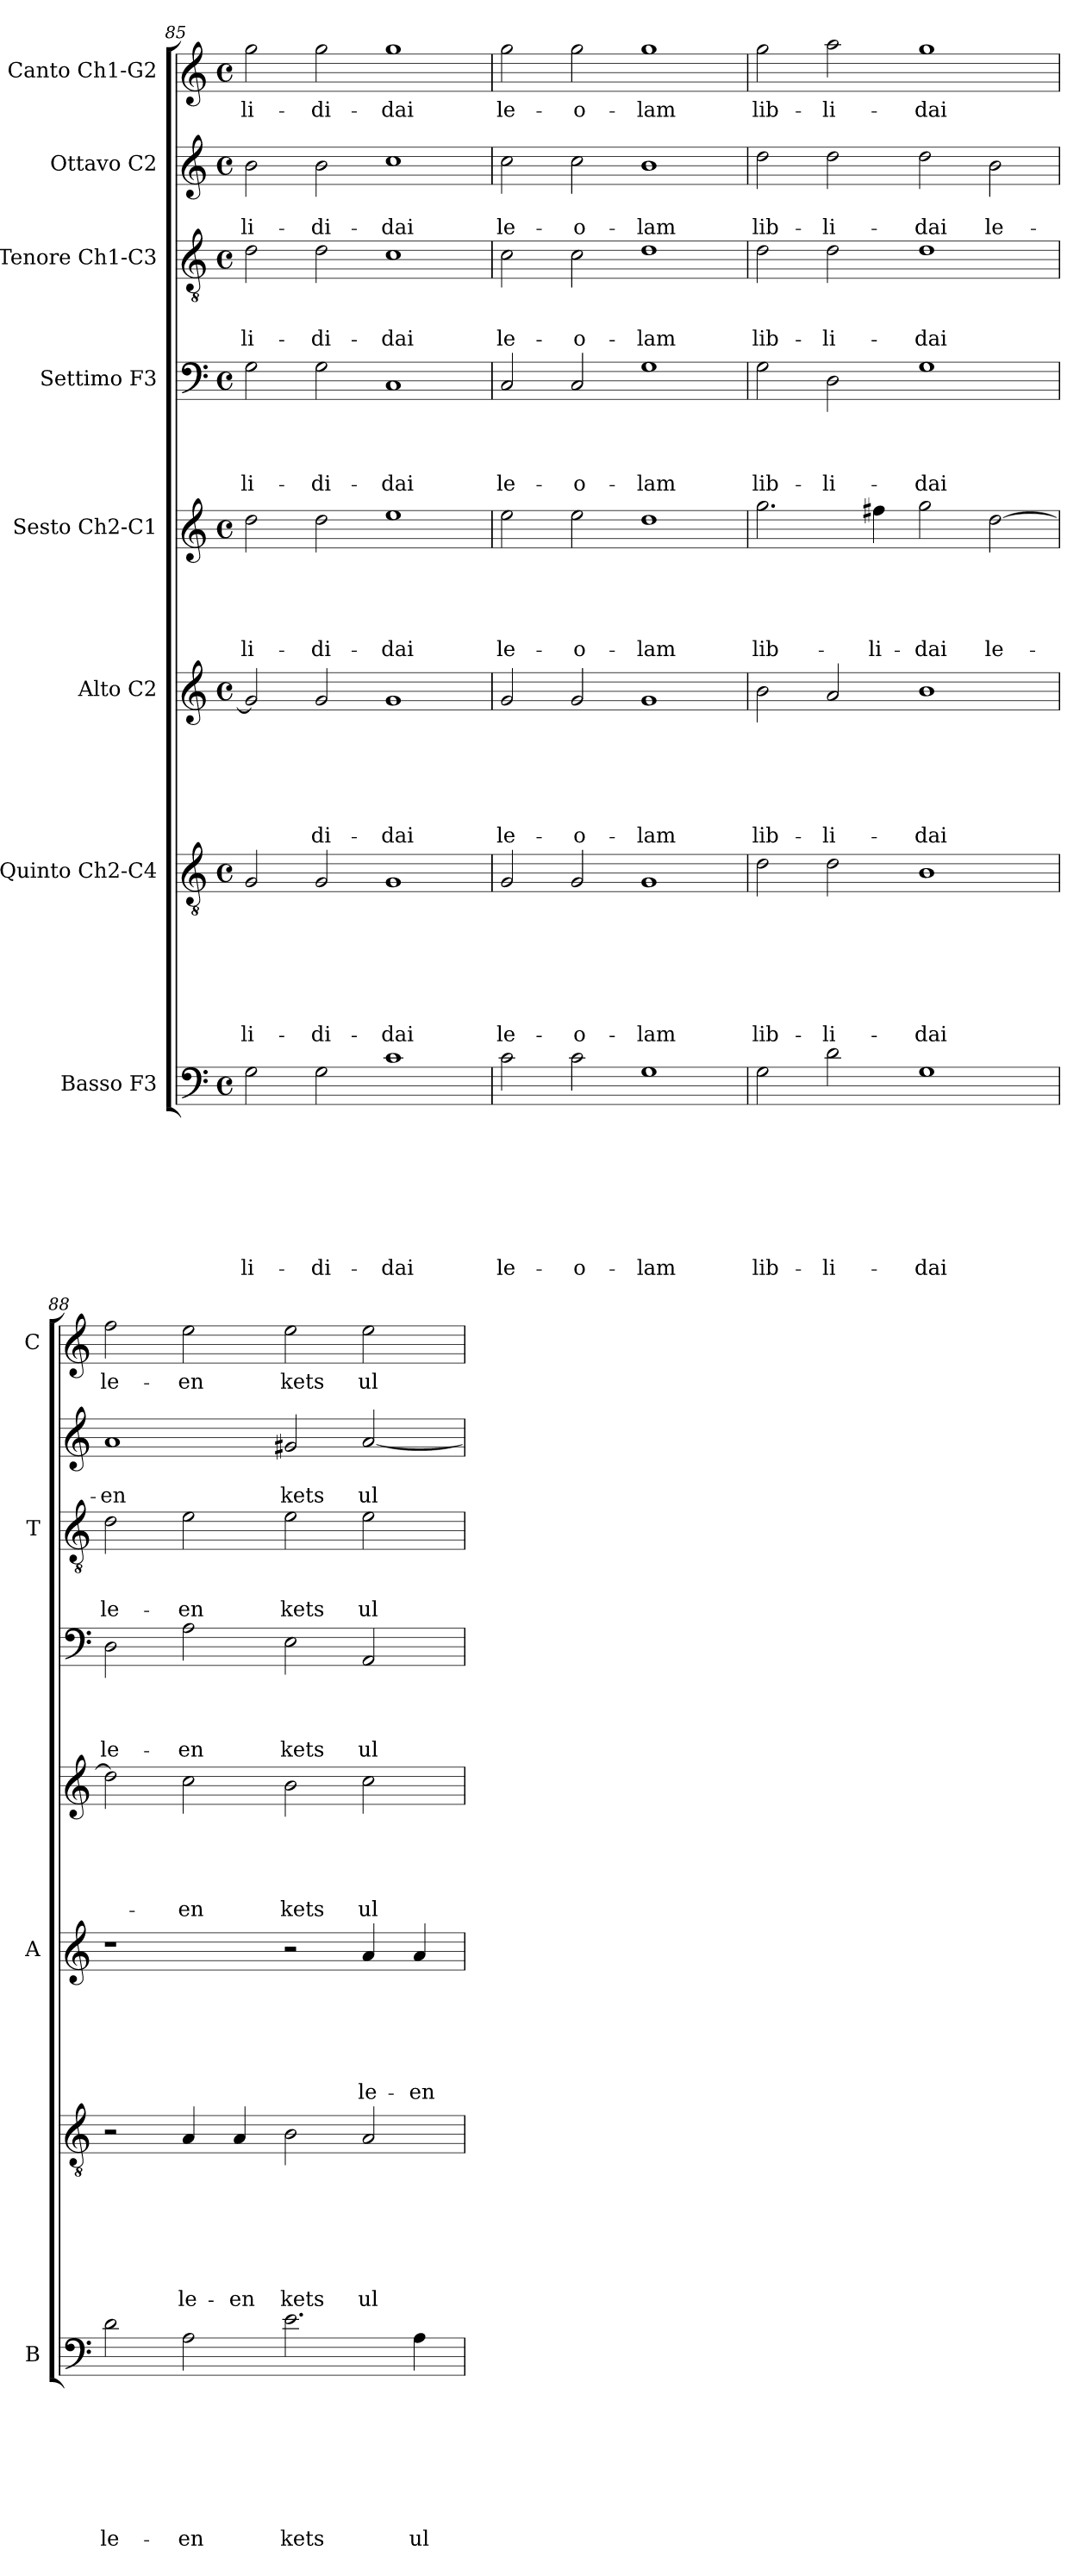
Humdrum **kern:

**kern	**text	**text	**text	**text	**text	**text	**text	**text	**kern	**text	**text	**text	**text	**text	**text	**text	**kern	**text	**text	**text	**text	**text	**text	**kern	**text	**text	**text	**text	**text	**kern	**text	**text	**text	**text	**kern	**text	**text	**text	**kern	**text	**text	**kern	**text
*part8	*part8	*part8	*part8	*part8	*part8	*part8	*part8	*part8	*part7	*part7	*part7	*part7	*part7	*part7	*part7	*part7	*part6	*part6	*part6	*part6	*part6	*part6	*part6	*part5	*part5	*part5	*part5	*part5	*part5	*part4	*part4	*part4	*part4	*part4	*part3	*part3	*part3	*part3	*part2	*part2	*part2	*part1	*part1
*staff8	*staff8	*staff8	*staff8	*staff8	*staff8	*staff8	*staff8	*staff8	*staff7	*staff7	*staff7	*staff7	*staff7	*staff7	*staff7	*staff7	*staff6	*staff6	*staff6	*staff6	*staff6	*staff6	*staff6	*staff5	*staff5	*staff5	*staff5	*staff5	*staff5	*staff4	*staff4	*staff4	*staff4	*staff4	*staff3	*staff3	*staff3	*staff3	*staff2	*staff2	*staff2	*staff1	*staff1
*I"Basso F3	*	*	*	*	*	*	*	*	*I"Quinto Ch2-C4	*	*	*	*	*	*	*	*I"Alto C2	*	*	*	*	*	*	*I"Sesto Ch2-C1	*	*	*	*	*	*I"Settimo F3	*	*	*	*	*I"Tenore Ch1-C3	*	*	*	*I"Ottavo C2	*	*	*I"Canto Ch1-G2	*
*I'B	*	*	*	*	*	*	*	*	*	*	*	*	*	*	*	*	*I'A	*	*	*	*	*	*	*	*	*	*	*	*	*	*	*	*	*	*I'T	*	*	*	*	*	*	*I'C	*
*clefF4	*	*	*	*	*	*	*	*	*clefGv2	*	*	*	*	*	*	*	*clefG2	*	*	*	*	*	*	*clefG2	*	*	*	*	*	*clefF4	*	*	*	*	*clefGv2	*	*	*	*clefG2	*	*	*clefG2	*
*k[]	*	*	*	*	*	*	*	*	*k[]	*	*	*	*	*	*	*	*k[]	*	*	*	*	*	*	*k[]	*	*	*	*	*	*k[]	*	*	*	*	*k[]	*	*	*	*k[]	*	*	*k[]	*
*C:	*	*	*	*	*	*	*	*	*C:	*	*	*	*	*	*	*	*C:	*	*	*	*	*	*	*C:	*	*	*	*	*	*C:	*	*	*	*	*C:	*	*	*	*C:	*	*	*C:	*
*M4/4	*	*	*	*	*	*	*	*	*M4/4	*	*	*	*	*	*	*	*M4/4	*	*	*	*	*	*	*M4/4	*	*	*	*	*	*M4/4	*	*	*	*	*M4/4	*	*	*	*M4/4	*	*	*M4/4	*
*met(c)	*	*	*	*	*	*	*	*	*met(c)	*	*	*	*	*	*	*	*met(c)	*	*	*	*	*	*	*met(c)	*	*	*	*	*	*met(c)	*	*	*	*	*met(c)	*	*	*	*met(c)	*	*	*met(c)	*
=85	=85	=85	=85	=85	=85	=85	=85	=85	=85	=85	=85	=85	=85	=85	=85	=85	=85	=85	=85	=85	=85	=85	=85	=85	=85	=85	=85	=85	=85	=85	=85	=85	=85	=85	=85	=85	=85	=85	=85	=85	=85	=85	=85
!	!	!	!	!	!	!	!	!LO:LY:b	!	!	!	!	!	!	!	!LO:LY:b	!	!	!	!	!	!	!	!	!	!	!	!	!LO:LY:b	!	!	!	!	!LO:LY:b	!	!	!	!LO:LY:b	!	!	!LO:LY:b	!	!LO:LY:b
2G\	.	.	.	.	.	.	.	li-	2G/	.	.	.	.	.	.	li-	2g/]	.	.	.	.	.	.	2dd\	.	.	.	.	li-	2G\	.	.	.	li-	2d\	.	.	li-	2b\	.	li-	2gg\	li-
!	!	!	!	!	!	!	!	!LO:LY:b	!	!	!	!	!	!	!	!LO:LY:b	!	!	!	!	!	!	!LO:LY:b	!	!	!	!	!	!LO:LY:b	!	!	!	!	!LO:LY:b	!	!	!	!LO:LY:b	!	!	!LO:LY:b	!	!LO:LY:b
2G\	.	.	.	.	.	.	.	-di-	2G/	.	.	.	.	.	.	-di-	2g/	.	.	.	.	.	-di-	2dd\	.	.	.	.	-di-	2G\	.	.	.	-di-	2d\	.	.	-di-	2b\	.	-di-	2gg\	-di-
!	!	!	!	!	!	!	!	!LO:LY:b	!	!	!	!	!	!	!	!LO:LY:b	!	!	!	!	!	!	!LO:LY:b	!	!	!	!	!	!LO:LY:b	!	!	!	!	!LO:LY:b	!	!	!	!LO:LY:b	!	!	!LO:LY:b	!	!LO:LY:b
1c	.	.	.	.	.	.	.	-dai	1G	.	.	.	.	.	.	-dai	1g	.	.	.	.	.	-dai	1ee	.	.	.	.	-dai	1C	.	.	.	-dai	1c	.	.	-dai	1cc	.	-dai	1gg	-dai
!!LO:LB:g=z
=86	=86	=86	=86	=86	=86	=86	=86	=86	=86	=86	=86	=86	=86	=86	=86	=86	=86	=86	=86	=86	=86	=86	=86	=86	=86	=86	=86	=86	=86	=86	=86	=86	=86	=86	=86	=86	=86	=86	=86	=86	=86	=86	=86
!	!	!	!	!	!	!	!	!LO:LY:b	!	!	!	!	!	!	!	!LO:LY:b	!	!	!	!	!	!	!LO:LY:b	!	!	!	!	!	!LO:LY:b	!	!	!	!	!LO:LY:b	!	!	!	!LO:LY:b	!	!	!LO:LY:b	!	!LO:LY:b
2c\	.	.	.	.	.	.	.	le-	2G/	.	.	.	.	.	.	le-	2g/	.	.	.	.	.	le-	2ee\	.	.	.	.	le-	2C/	.	.	.	le-	2c\	.	.	le-	2cc\	.	le-	2gg\	le-
!	!	!	!	!	!	!	!	!LO:LY:b	!	!	!	!	!	!	!	!LO:LY:b	!	!	!	!	!	!	!LO:LY:b	!	!	!	!	!	!LO:LY:b	!	!	!	!	!LO:LY:b	!	!	!	!LO:LY:b	!	!	!LO:LY:b	!	!LO:LY:b
2c\	.	.	.	.	.	.	.	-o-	2G/	.	.	.	.	.	.	-o-	2g/	.	.	.	.	.	-o-	2ee\	.	.	.	.	-o-	2C/	.	.	.	-o-	2c\	.	.	-o-	2cc\	.	-o-	2gg\	-o-
!	!	!	!	!	!	!	!	!LO:LY:b	!	!	!	!	!	!	!	!LO:LY:b	!	!	!	!	!	!	!LO:LY:b	!	!	!	!	!	!LO:LY:b	!	!	!	!	!LO:LY:b	!	!	!	!LO:LY:b	!	!	!LO:LY:b	!	!LO:LY:b
1G	.	.	.	.	.	.	.	-lam	1G	.	.	.	.	.	.	-lam	1g	.	.	.	.	.	-lam	1dd	.	.	.	.	-lam	1G	.	.	.	-lam	1d	.	.	-lam	1b	.	-lam	1gg	-lam
=87	=87	=87	=87	=87	=87	=87	=87	=87	=87	=87	=87	=87	=87	=87	=87	=87	=87	=87	=87	=87	=87	=87	=87	=87	=87	=87	=87	=87	=87	=87	=87	=87	=87	=87	=87	=87	=87	=87	=87	=87	=87	=87	=87
!	!	!	!	!	!	!	!	!LO:LY:b	!	!	!	!	!	!	!	!LO:LY:b	!	!	!	!	!	!	!LO:LY:b	!	!	!	!	!	!LO:LY:b	!	!	!	!	!LO:LY:b	!	!	!	!LO:LY:b	!	!	!LO:LY:b	!	!LO:LY:b
2G\	.	.	.	.	.	.	.	lib-	2d\	.	.	.	.	.	.	lib-	2b\	.	.	.	.	.	lib-	2.gg\	.	.	.	.	lib-	2G\	.	.	.	lib-	2d\	.	.	lib-	2dd\	.	lib-	2gg\	lib-
!	!	!	!	!	!	!	!	!LO:LY:b	!	!	!	!	!	!	!	!LO:LY:b	!	!	!	!	!	!	!LO:LY:b	!	!	!	!	!	!	!	!	!	!	!LO:LY:b	!	!	!	!LO:LY:b	!	!	!LO:LY:b	!	!LO:LY:b
2d\	.	.	.	.	.	.	.	-li-	2d\	.	.	.	.	.	.	-li-	2a/	.	.	.	.	.	-li-	.	.	.	.	.	.	2D\	.	.	.	-li-	2d\	.	.	-li-	2dd\	.	-li-	2aa\	-li-
!	!	!	!	!	!	!	!	!	!	!	!	!	!	!	!	!	!	!	!	!	!	!	!	!	!	!	!	!	!LO:LY:b	!	!	!	!	!	!	!	!	!	!	!	!	!	!
.	.	.	.	.	.	.	.	.	.	.	.	.	.	.	.	.	.	.	.	.	.	.	.	4ff#X\	.	.	.	.	-li-	.	.	.	.	.	.	.	.	.	.	.	.	.	.
!	!	!	!	!	!	!	!	!LO:LY:b	!	!	!	!	!	!	!	!LO:LY:b	!	!	!	!	!	!	!LO:LY:b	!	!	!	!	!	!LO:LY:b	!	!	!	!	!LO:LY:b	!	!	!	!LO:LY:b	!	!	!LO:LY:b	!	!LO:LY:b
1G	.	.	.	.	.	.	.	-dai	1B	.	.	.	.	.	.	-dai	1b	.	.	.	.	.	-dai	2gg\	.	.	.	.	-dai	1G	.	.	.	-dai	1d	.	.	-dai	2dd\	.	-dai	1gg	-dai
!	!	!	!	!	!	!	!	!	!	!	!	!	!	!	!	!	!	!	!	!	!	!	!	!	!	!	!	!	!LO:LY:b	!	!	!	!	!	!	!	!	!	!	!	!LO:LY:b	!	!
.	.	.	.	.	.	.	.	.	.	.	.	.	.	.	.	.	.	.	.	.	.	.	.	[2dd\	.	.	.	.	le-	.	.	.	.	.	.	.	.	.	2b\	.	le-	.	.
=88	=88	=88	=88	=88	=88	=88	=88	=88	=88	=88	=88	=88	=88	=88	=88	=88	=88	=88	=88	=88	=88	=88	=88	=88	=88	=88	=88	=88	=88	=88	=88	=88	=88	=88	=88	=88	=88	=88	=88	=88	=88	=88	=88
!	!	!	!	!	!	!	!	!LO:LY:b	!	!	!	!	!	!	!	!	!	!	!	!	!	!	!	!	!	!	!	!	!	!	!	!	!	!LO:LY:b	!	!	!	!LO:LY:b	!	!	!LO:LY:b	!	!LO:LY:b
2d\	.	.	.	.	.	.	.	le-	2r	.	.	.	.	.	.	.	1r	.	.	.	.	.	.	2dd\]	.	.	.	.	.	2D\	.	.	.	le-	2d\	.	.	le-	1a	.	-en	2ff\	le-
!	!	!	!	!	!	!	!	!LO:LY:b	!	!	!	!	!	!	!	!LO:LY:b	!	!	!	!	!	!	!	!	!	!	!	!	!LO:LY:b	!	!	!	!	!LO:LY:b	!	!	!	!LO:LY:b	!	!	!	!	!LO:LY:b
2A\	.	.	.	.	.	.	.	-en	4A/	.	.	.	.	.	.	le-	.	.	.	.	.	.	.	2cc\	.	.	.	.	-en	2A\	.	.	.	-en	2e\	.	.	-en	.	.	.	2ee\	-en
!	!	!	!	!	!	!	!	!	!	!	!	!	!	!	!	!LO:LY:b	!	!	!	!	!	!	!	!	!	!	!	!	!	!	!	!	!	!	!	!	!	!	!	!	!	!	!
.	.	.	.	.	.	.	.	.	4A/	.	.	.	.	.	.	-en	.	.	.	.	.	.	.	.	.	.	.	.	.	.	.	.	.	.	.	.	.	.	.	.	.	.	.
!	!	!	!	!	!	!	!	!LO:LY:b	!	!	!	!	!	!	!	!LO:LY:b	!	!	!	!	!	!	!	!	!	!	!	!	!LO:LY:b	!	!	!	!	!LO:LY:b	!	!	!	!LO:LY:b	!	!	!LO:LY:b	!	!LO:LY:b
2.e\	.	.	.	.	.	.	.	kets	2B\	.	.	.	.	.	.	kets	2r	.	.	.	.	.	.	2b\	.	.	.	.	kets	2E\	.	.	.	kets	2e\	.	.	kets	2g#X/	.	kets	2ee\	kets
!	!	!	!	!	!	!	!	!	!	!	!	!	!	!	!	!LO:LY:b	!	!	!	!	!	!	!LO:LY:b	!	!	!	!	!	!LO:LY:b	!	!	!	!	!LO:LY:b	!	!	!	!LO:LY:b	!	!	!LO:LY:b	!	!LO:LY:b
.	.	.	.	.	.	.	.	.	2A/	.	.	.	.	.	.	ul-	4a/	.	.	.	.	.	le-	2cc\	.	.	.	.	ul-	2AA/	.	.	.	ul-	2e\	.	.	ul-	[2a/	.	ul-	2ee\	ul-
!	!	!	!	!	!	!	!	!LO:LY:b	!	!	!	!	!	!	!	!	!	!	!	!	!	!	!LO:LY:b	!	!	!	!	!	!	!	!	!	!	!	!	!	!	!	!	!	!	!	!
4A\	.	.	.	.	.	.	.	ul-	.	.	.	.	.	.	.	.	4a/	.	.	.	.	.	-en	.	.	.	.	.	.	.	.	.	.	.	.	.	.	.	.	.	.	.	.
=	=	=	=	=	=	=	=	=	=	=	=	=	=	=	=	=	=	=	=	=	=	=	=	=	=	=	=	=	=	=	=	=	=	=	=	=	=	=	=	=	=	=	=
*-	*-	*-	*-	*-	*-	*-	*-	*-	*-	*-	*-	*-	*-	*-	*-	*-	*-	*-	*-	*-	*-	*-	*-	*-	*-	*-	*-	*-	*-	*-	*-	*-	*-	*-	*-	*-	*-	*-	*-	*-	*-	*-	*-
